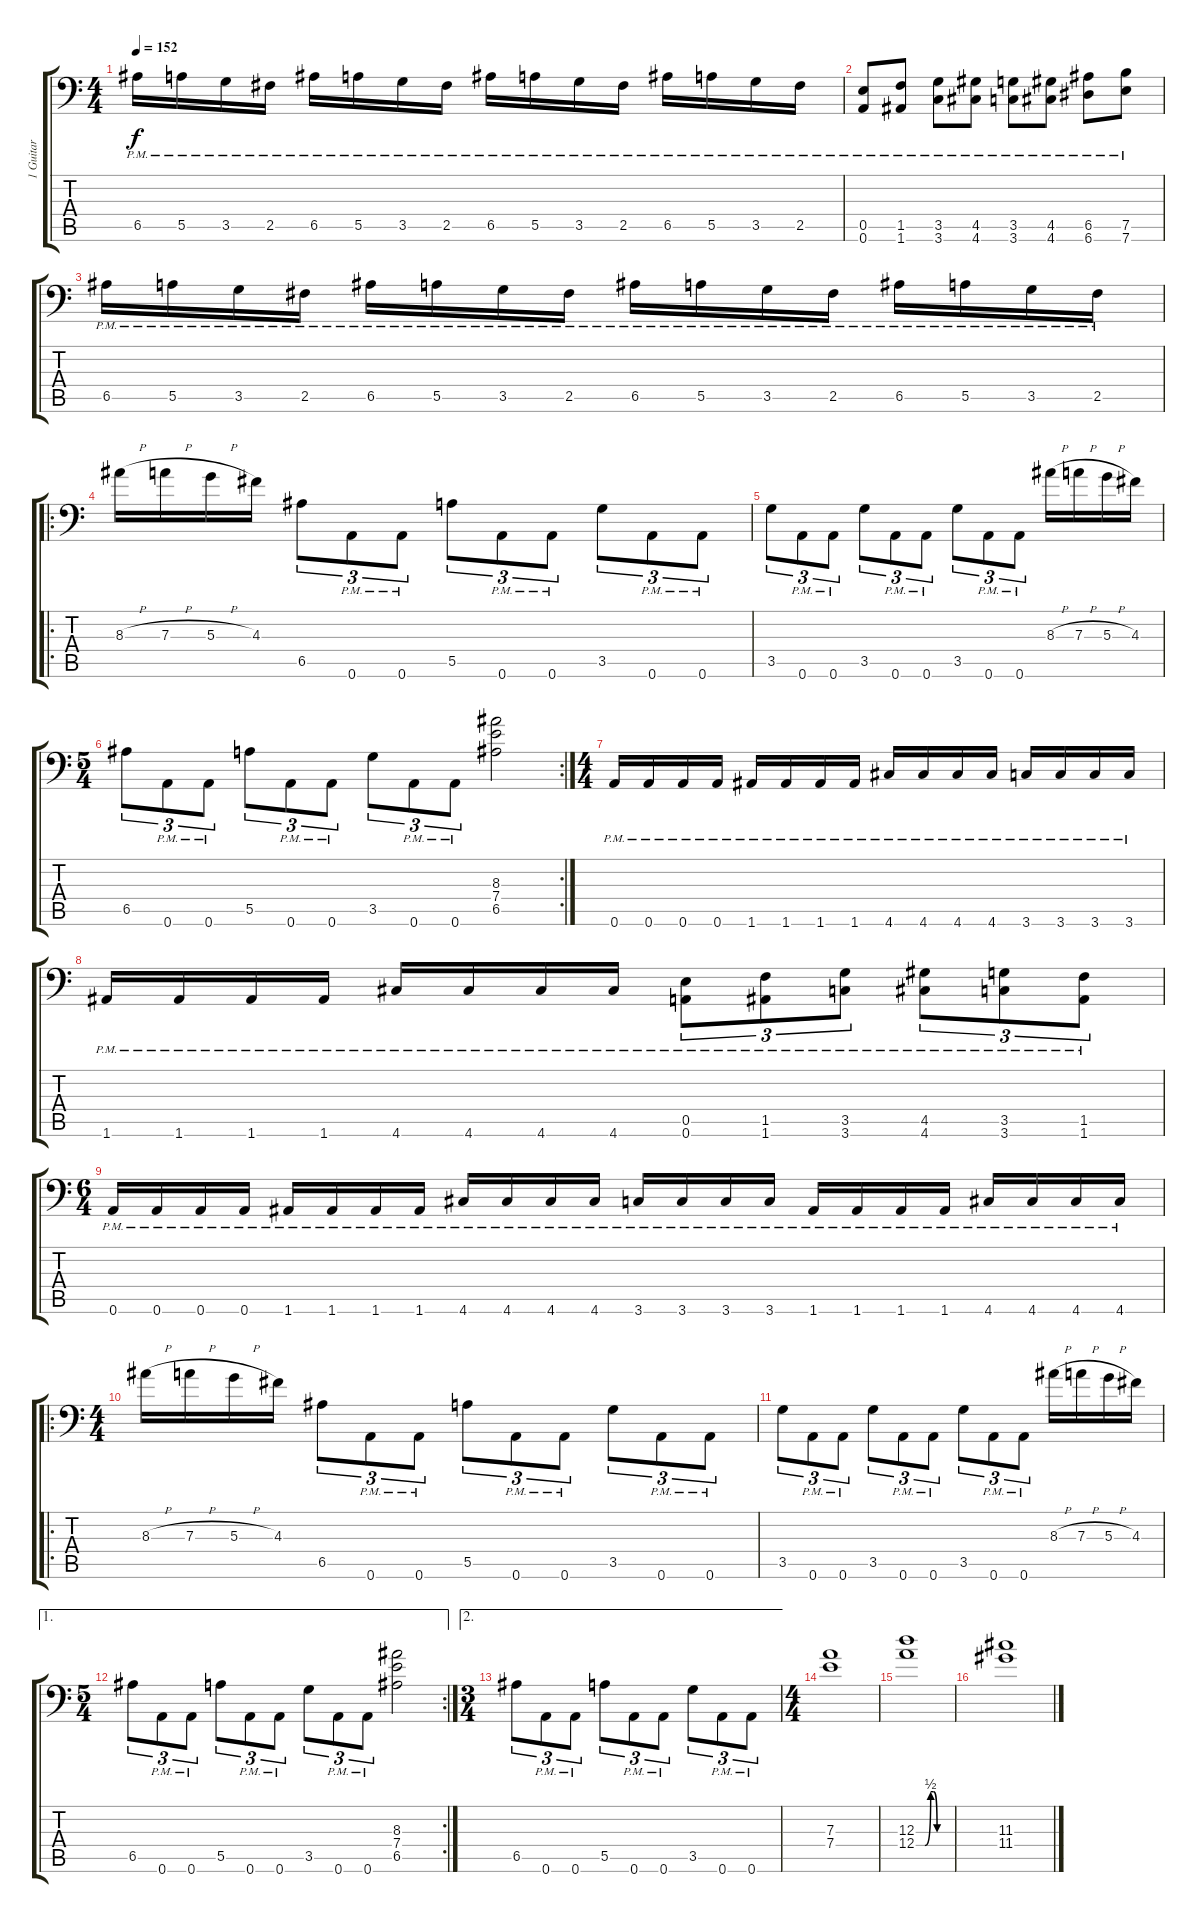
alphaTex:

\track ("1 Guitar" "1 Guitar") {instrument overdrivenguitar}
\staff {score tabs}
\tuning (B3 Gb3 D3 A2 E2 A1) {hide}
\ts (4 4)
\tempo 152
\clef f4
\ks c
6.5{pm}.16{dy f instrument overdrivenguitar} 5.5{pm}.16 3.5{pm}.16 2.5{pm}.16 6.5{pm}.16 5.5{pm}.16 3.5{pm}.16 2.5{pm}.16 6.5{pm}.16 5.5{pm}.16 3.5{pm}.16 2.5{pm}.16 6.5{pm}.16 5.5{pm}.16 3.5{pm}.16 2.5{pm}.16 |
(0.5{pm} 0.6{pm}).8 (1.5{pm} 1.6{pm}).8 (3.5{pm} 3.6{pm}).8 (4.5{pm} 4.6{pm}).8 (3.5{pm} 3.6{pm}).8 (4.5{pm} 4.6{pm}).8 (6.5{pm} 6.6{pm}).8 (7.5{pm} 7.6{pm}).8 |
6.5{pm}.16 5.5{pm}.16 3.5{pm}.16 2.5{pm}.16 6.5{pm}.16 5.5{pm}.16 3.5{pm}.16 2.5{pm}.16 6.5{pm}.16 5.5{pm}.16 3.5{pm}.16 2.5{pm}.16 6.5{pm}.16 5.5{pm}.16 3.5{pm}.16 2.5{pm}.16 |
\ro
8.3{h}.16 7.3{h}.16 5.3{h}.16 4.3.16 6.5.8{tu (3 2)} 0.6{pm}.8{tu (3 2)} 0.6{pm}.8{tu (3 2)} 5.5.8{tu (3 2)} 0.6{pm}.8{tu (3 2)} 0.6{pm}.8{tu (3 2)} 3.5.8{tu (3 2)} 0.6{pm}.8{tu (3 2)} 0.6{pm}.8{tu (3 2)} |
3.5.8{tu (3 2)} 0.6{pm}.8{tu (3 2)} 0.6{pm}.8{tu (3 2)} 3.5.8{tu (3 2)} 0.6{pm}.8{tu (3 2)} 0.6{pm}.8{tu (3 2)} 3.5.8{tu (3 2)} 0.6{pm}.8{tu (3 2)} 0.6{pm}.8{tu (3 2)} 8.3{h}.16 7.3{h}.16 5.3{h}.16 4.3.16 |
\rc 2
\ts (5 4)
6.5.8{tu (3 2)} 0.6{pm}.8{tu (3 2)} 0.6{pm}.8{tu (3 2)} 5.5.8{tu (3 2)} 0.6{pm}.8{tu (3 2)} 0.6{pm}.8{tu (3 2)} 3.5.8{tu (3 2)} 0.6{pm}.8{tu (3 2)} 0.6{pm}.8{tu (3 2)} (8.3 7.4 6.5).2 |
\ts (4 4)
0.6{pm}.16 0.6{pm}.16 0.6{pm}.16 0.6{pm}.16 1.6{pm}.16 1.6{pm}.16 1.6{pm}.16 1.6{pm}.16 4.6{pm}.16 4.6{pm}.16 4.6{pm}.16 4.6{pm}.16 3.6{pm}.16 3.6{pm}.16 3.6{pm}.16 3.6{pm}.16 |
1.6{pm}.16 1.6{pm}.16 1.6{pm}.16 1.6{pm}.16 4.6{pm}.16 4.6{pm}.16 4.6{pm}.16 4.6{pm}.16 (0.5{pm} 0.6{pm}).8{tu (3 2)} (1.5{pm} 1.6{pm}).8{tu (3 2)} (3.5{pm} 3.6{pm}).8{tu (3 2)} (4.5{pm} 4.6{pm}).8{tu (3 2)} (3.5{pm} 3.6{pm}).8{tu (3 2)} (1.5{pm} 1.6{pm}).8{tu (3 2)} |
\ts (6 4)
0.6{pm}.16 0.6{pm}.16 0.6{pm}.16 0.6{pm}.16 1.6{pm}.16 1.6{pm}.16 1.6{pm}.16 1.6{pm}.16 4.6{pm}.16 4.6{pm}.16 4.6{pm}.16 4.6{pm}.16 3.6{pm}.16 3.6{pm}.16 3.6{pm}.16 3.6{pm}.16 1.6{pm}.16 1.6{pm}.16 1.6{pm}.16 1.6{pm}.16 4.6{pm}.16 4.6{pm}.16 4.6{pm}.16 4.6{pm}.16 |
\ro
\ts (4 4)
8.3{h}.16 7.3{h}.16 5.3{h}.16 4.3.16 6.5.8{tu (3 2)} 0.6{pm}.8{tu (3 2)} 0.6{pm}.8{tu (3 2)} 5.5.8{tu (3 2)} 0.6{pm}.8{tu (3 2)} 0.6{pm}.8{tu (3 2)} 3.5.8{tu (3 2)} 0.6{pm}.8{tu (3 2)} 0.6{pm}.8{tu (3 2)} |
3.5.8{tu (3 2)} 0.6{pm}.8{tu (3 2)} 0.6{pm}.8{tu (3 2)} 3.5.8{tu (3 2)} 0.6{pm}.8{tu (3 2)} 0.6{pm}.8{tu (3 2)} 3.5.8{tu (3 2)} 0.6{pm}.8{tu (3 2)} 0.6{pm}.8{tu (3 2)} 8.3{h}.16 7.3{h}.16 5.3{h}.16 4.3.16 |
\ae 1
\rc 2
\ts (5 4)
6.5.8{tu (3 2)} 0.6{pm}.8{tu (3 2)} 0.6{pm}.8{tu (3 2)} 5.5.8{tu (3 2)} 0.6{pm}.8{tu (3 2)} 0.6{pm}.8{tu (3 2)} 3.5.8{tu (3 2)} 0.6{pm}.8{tu (3 2)} 0.6{pm}.8{tu (3 2)} (8.3 7.4 6.5).2 |
\ae 2
\ts (3 4)
6.5.8{tu (3 2)} 0.6{pm}.8{tu (3 2)} 0.6{pm}.8{tu (3 2)} 5.5.8{tu (3 2)} 0.6{pm}.8{tu (3 2)} 0.6{pm}.8{tu (3 2)} 3.5.8{tu (3 2)} 0.6{pm}.8{tu (3 2)} 0.6{pm}.8{tu (3 2)} |
\ts (4 4)
(7.3 7.4).1 |
(12.3 12.4{be (custom 0 0 15 0 25 2 30 2 36 0 60 0)}).1 |
(11.3 11.4).1
